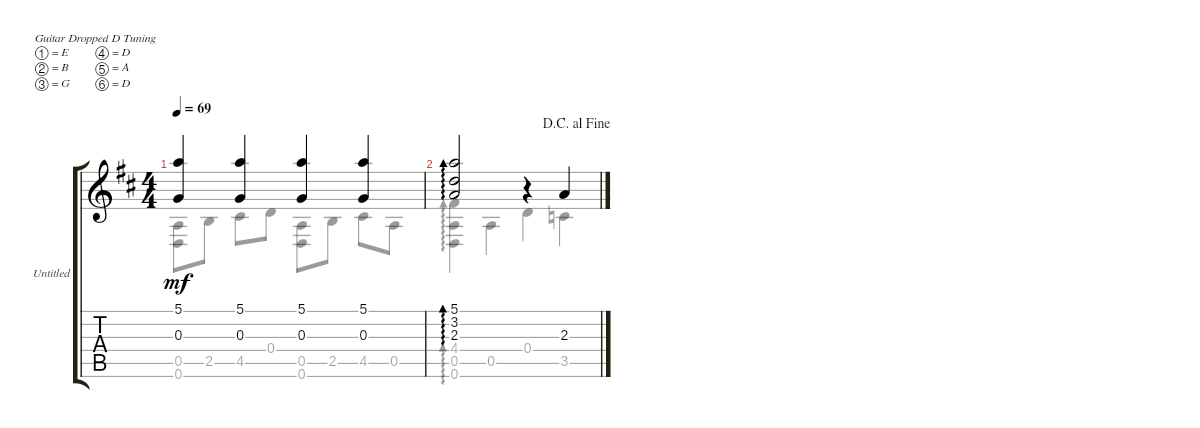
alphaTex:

\bracketExtendMode groupsimilarinstruments
\firstSystemTrackNameOrientation horizontal
\otherSystemsTrackNameOrientation horizontal
\track ("Untitled" "Untitled") {instrument acousticguitarnylon}
\staff {score tabs}
\tuning (E4 B3 G3 D3 A2 D2)
\voice
\ts (4 4)
\tempo 69
\clef g2
\ks d
(5.1 0.3).4{dy mf} (5.1 0.3).4 (5.1 0.3).4 (5.1 0.3).4 |
\jump dacapoalfine
(5.1 3.2 2.3).2{ad 0} r.4 2.3.4
\voice
\clef g2
\ottava regular
\simile none
\ks d
(0.5 0.6).8{dy mf} 2.5.8 4.5.8 0.4.8 (0.5 0.6).8 2.5.8 4.5.8 0.5.8 |
(4.4 0.5 0.6).4{ad 0} 0.5.4 0.4.4 3.5.4
